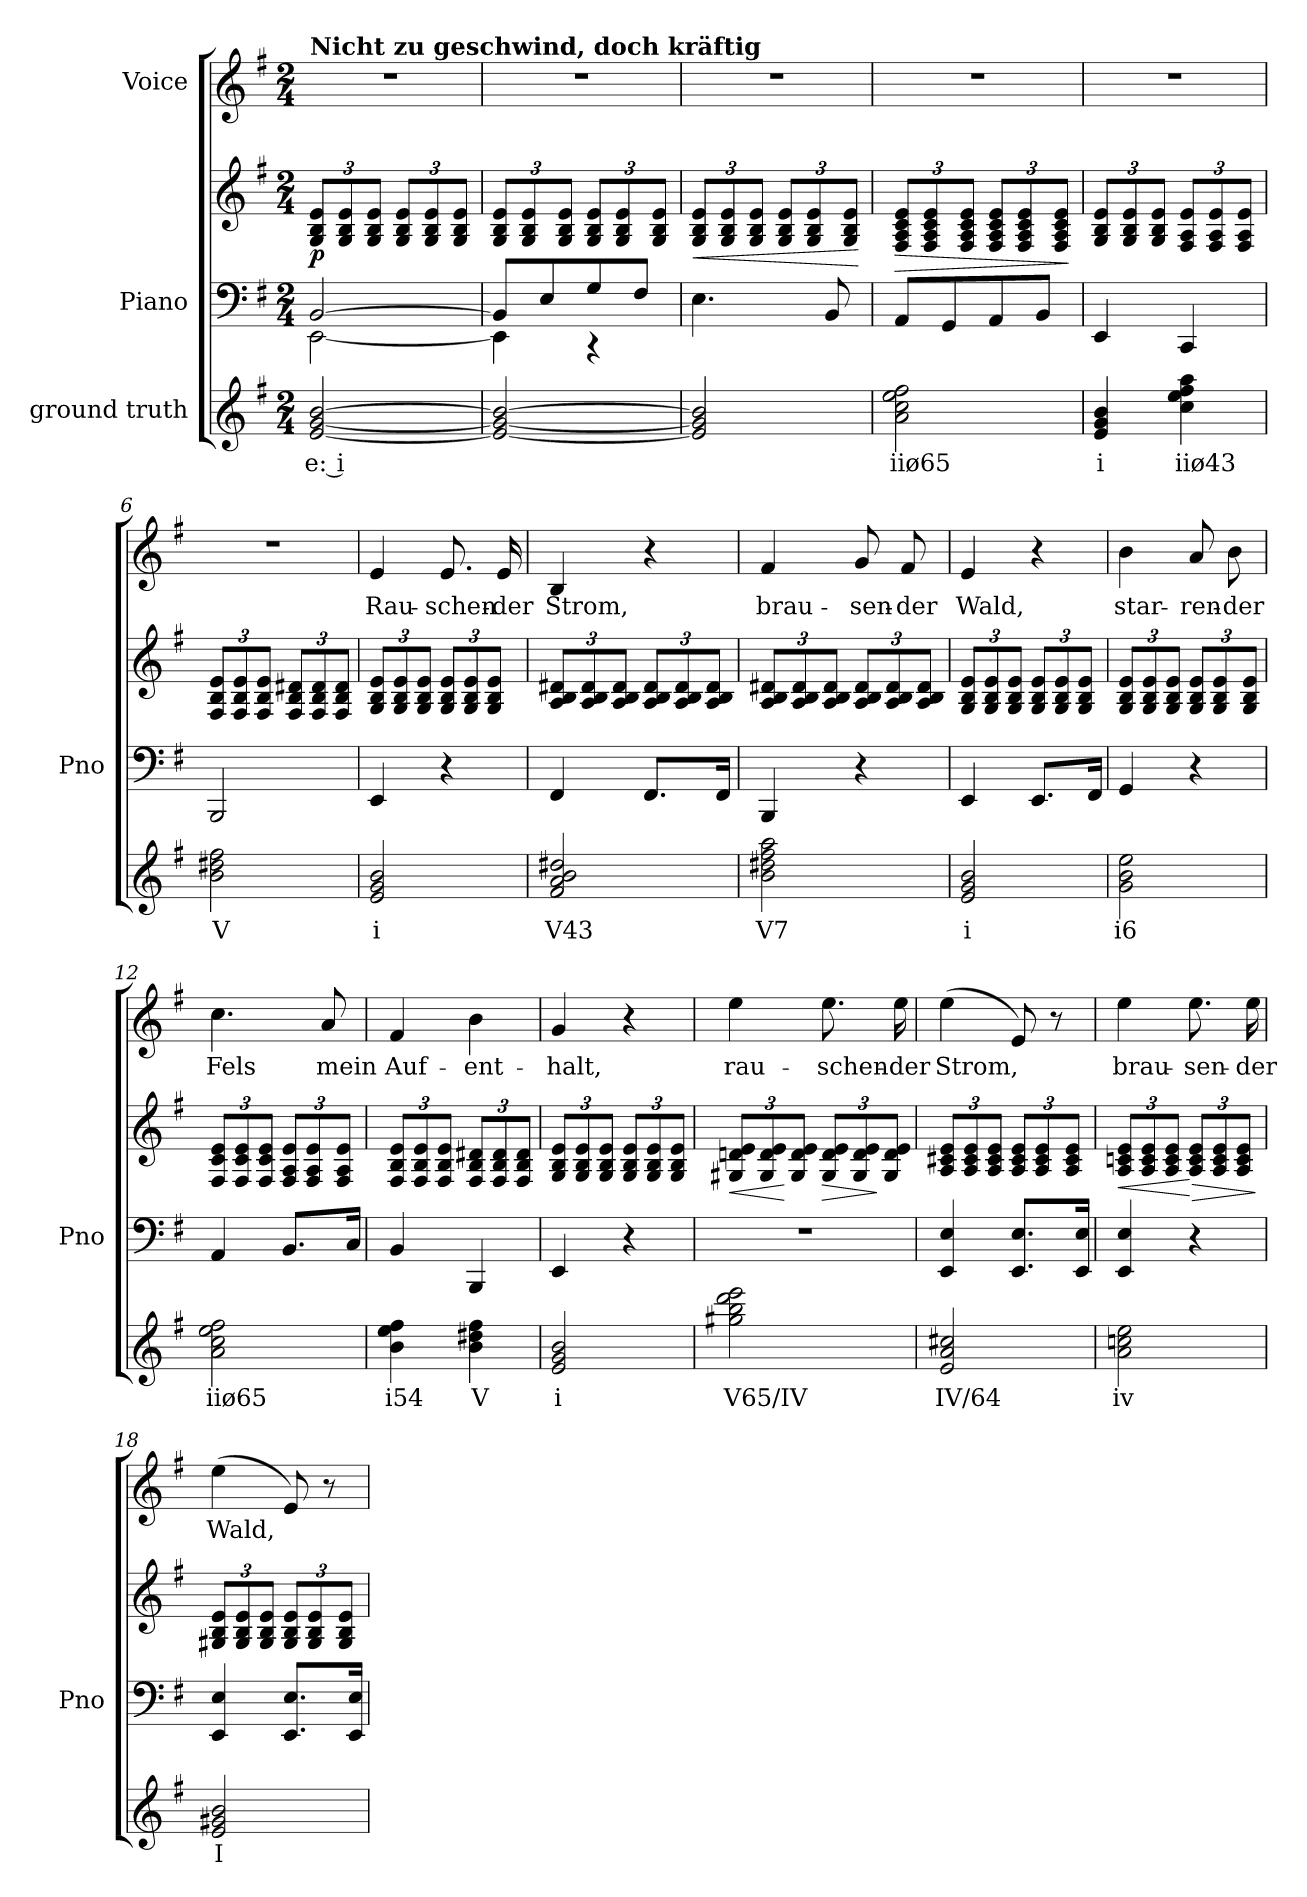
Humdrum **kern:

**kern	**text	**kern	**kern	**dynam	**kern	**text
*part3	*part3	*part2	*part2	*part2	*part1	*part1
*staff4	*staff4	*staff3	*staff2	*staff2/3	*staff1	*staff1
*I"ground truth	*	*I"Piano	*	*	*I"Voice	*
*	*	*I'Pno	*	*	*	*
*	*	*clefF4	*clefG2	*	*clefG2	*
*k[f#]	*	*k[f#]	*k[f#]	*	*k[f#]	*
*M2/4	*	*M2/4	*M2/4	*	*M2/4	*
=1	=1	=1	=1	=1	=1	=1
*	*	*^	*	*	*	*
*	*	*	*	*Xbrackettup	*	*	*
!	!	!	!	!	!	!LO:TX:a:B:t=Nicht zu geschwind, doch kräftig	!
!	!	!	!	!	!LO:DY:b	!	!
[2e [2g [2b	e: i	[2BB/	[2EE\	12G/ 12B/ 12e/L	p	2r	.
.	.	.	.	12G/ 12B/ 12e/	.	.	.
.	.	.	.	12G/ 12B/ 12e/J	.	.	.
.	.	.	.	12G/ 12B/ 12e/L	.	.	.
.	.	.	.	12G/ 12B/ 12e/	.	.	.
.	.	.	.	12G/ 12B/ 12e/J	.	.	.
=2	=2	=2	=2	=2	=2	=2	=2
2e_ 2g_ 2b_	.	8BB/L]	4EE\]	12G/ 12B/ 12e/L	.	2r	.
.	.	.	.	12G/ 12B/ 12e/	.	.	.
.	.	8E/	.	.	.	.	.
.	.	.	.	12G/ 12B/ 12e/J	.	.	.
.	.	8G/	4r	12G/ 12B/ 12e/L	.	.	.
.	.	.	.	12G/ 12B/ 12e/	.	.	.
.	.	8F#/J	.	.	.	.	.
.	.	.	.	12G/ 12B/ 12e/J	.	.	.
*	*	*v	*v	*	*	*	*
=3	=3	=3	=3	=3	=3	=3
!	!	!	!	!LO:HP:b	!	!
2e] 2g] 2b]	.	4.E\	12G/ 12B/ 12e/L	<	2r	.
.	.	.	12G/ 12B/ 12e/	.	.	.
.	.	.	12G/ 12B/ 12e/J	.	.	.
.	.	.	12G/ 12B/ 12e/L	.	.	.
.	.	.	12G/ 12B/ 12e/	.	.	.
.	.	8BB/	.	.	.	.
.	.	.	12G/ 12B/ 12e/J	.	.	.
.	.	.	.	[	.	.
=4	=4	=4	=4	=4	=4	=4
!	!	!	!	!LO:HP:b	!	!
2a 2cc 2ee 2ff#	iiø65	8AA/L	12F#/ 12A/ 12c/ 12e/L	>	2r	.
.	.	.	12F#/ 12A/ 12c/ 12e/	.	.	.
.	.	8GG/	.	.	.	.
.	.	.	12F#/ 12A/ 12c/ 12e/J	.	.	.
.	.	8AA/	12F#/ 12A/ 12c/ 12e/L	.	.	.
.	.	.	12F#/ 12A/ 12c/ 12e/	.	.	.
.	.	8BB/J	.	.	.	.
.	.	.	12F#/ 12A/ 12c/ 12e/J	.	.	.
.	.	.	.	]	.	.
!!LO:LB:g=z
=5	=5	=5	=5	=5	=5	=5
4e 4g 4b	i	4EE/	12G/ 12B/ 12e/L	.	2r	.
.	.	.	12G/ 12B/ 12e/	.	.	.
.	.	.	12G/ 12B/ 12e/J	.	.	.
4cc 4ee 4ff# 4aa	iiø43	4CC/	12F#/ 12A/ 12e/L	.	.	.
.	.	.	12F#/ 12A/ 12e/	.	.	.
.	.	.	12F#/ 12A/ 12e/J	.	.	.
=6	=6	=6	=6	=6	=6	=6
2b 2dd#X 2ff#	V	2BBB/	12F#/ 12B/ 12e/L	.	2r	.
.	.	.	12F#/ 12B/ 12e/	.	.	.
.	.	.	12F#/ 12B/ 12e/J	.	.	.
.	.	.	12F#/ 12B/ 12d#X/L	.	.	.
.	.	.	12F#/ 12B/ 12d#/	.	.	.
.	.	.	12F#/ 12B/ 12d#/J	.	.	.
=7	=7	=7	=7	=7	=7	=7
!	!	!	!	!	!	!LO:LY:b
2e 2g 2b	i	4EE/	12G/ 12B/ 12e/L	.	4e/	Rau-
.	.	.	12G/ 12B/ 12e/	.	.	.
.	.	.	12G/ 12B/ 12e/J	.	.	.
!	!	!	!	!	!	!LO:LY:b
.	.	4r	12G/ 12B/ 12e/L	.	8.e/	-schen-
.	.	.	12G/ 12B/ 12e/	.	.	.
.	.	.	12G/ 12B/ 12e/J	.	.	.
!	!	!	!	!	!	!LO:LY:b
.	.	.	.	.	16e/	-der
=8	=8	=8	=8	=8	=8	=8
!	!	!	!	!	!	!LO:LY:b
2f# 2a 2b 2dd#X	V43	4FF#/	12A/ 12B/ 12d#X/L	.	4B/	Strom,
.	.	.	12A/ 12B/ 12d#/	.	.	.
.	.	.	12A/ 12B/ 12d#/J	.	.	.
.	.	8.FF#/L	12A/ 12B/ 12d#/L	.	4r	.
.	.	.	12A/ 12B/ 12d#/	.	.	.
.	.	.	12A/ 12B/ 12d#/J	.	.	.
.	.	16FF#/Jk	.	.	.	.
!!LO:LB:g=z
=9	=9	=9	=9	=9	=9	=9
!	!	!	!	!	!	!LO:LY:b
2b 2dd#X 2ff# 2aa	V7	4BBB/	12A/ 12B/ 12d#X/L	.	4f#/	brau-
.	.	.	12A/ 12B/ 12d#/	.	.	.
.	.	.	12A/ 12B/ 12d#/J	.	.	.
!	!	!	!	!	!	!LO:LY:b
.	.	4r	12A/ 12B/ 12d#/L	.	8g/	-sen-
.	.	.	12A/ 12B/ 12d#/	.	.	.
!	!	!	!	!	!	!LO:LY:b
.	.	.	.	.	8f#/	-der
.	.	.	12A/ 12B/ 12d#/J	.	.	.
=10	=10	=10	=10	=10	=10	=10
!	!	!	!	!	!	!LO:LY:b
2e 2g 2b	i	4EE/	12G/ 12B/ 12e/L	.	4e/	Wald,
.	.	.	12G/ 12B/ 12e/	.	.	.
.	.	.	12G/ 12B/ 12e/J	.	.	.
.	.	8.EE/L	12G/ 12B/ 12e/L	.	4r	.
.	.	.	12G/ 12B/ 12e/	.	.	.
.	.	.	12G/ 12B/ 12e/J	.	.	.
.	.	16FF#/Jk	.	.	.	.
=11	=11	=11	=11	=11	=11	=11
!	!	!	!	!	!	!LO:LY:b
2g 2b 2ee	i6	4GG/	12G/ 12B/ 12e/L	.	4b\	star-
.	.	.	12G/ 12B/ 12e/	.	.	.
.	.	.	12G/ 12B/ 12e/J	.	.	.
!	!	!	!	!	!	!LO:LY:b
.	.	4r	12G/ 12B/ 12e/L	.	8a/	-ren-
.	.	.	12G/ 12B/ 12e/	.	.	.
!	!	!	!	!	!	!LO:LY:b
.	.	.	.	.	8b\	-der
.	.	.	12G/ 12B/ 12e/J	.	.	.
=12	=12	=12	=12	=12	=12	=12
!	!	!	!	!	!	!LO:LY:b
2a 2cc 2ee 2ff#	iiø65	4AA/	12F#/ 12c/ 12e/L	.	4.cc\	Fels
.	.	.	12F#/ 12c/ 12e/	.	.	.
.	.	.	12F#/ 12c/ 12e/J	.	.	.
.	.	8.BB/L	12F#/ 12A/ 12e/L	.	.	.
.	.	.	12F#/ 12A/ 12e/	.	.	.
!	!	!	!	!	!	!LO:LY:b
.	.	.	.	.	8a/	mein
.	.	.	12F#/ 12A/ 12e/J	.	.	.
.	.	16C/Jk	.	.	.	.
!!LO:LB:g=z
=13	=13	=13	=13	=13	=13	=13
!	!	!	!	!	!	!LO:LY:b
4b 4ee 4ff#	i54	4BB/	12F#/ 12B/ 12e/L	.	4f#/	Auf-
.	.	.	12F#/ 12B/ 12e/	.	.	.
.	.	.	12F#/ 12B/ 12e/J	.	.	.
!	!	!	!	!	!	!LO:LY:b
4b 4dd#X 4ff#	V	4BBB/	12F#/ 12B/ 12d#X/L	.	4b\	-ent-
.	.	.	12F#/ 12B/ 12d#/	.	.	.
.	.	.	12F#/ 12B/ 12d#/J	.	.	.
=14	=14	=14	=14	=14	=14	=14
!	!	!	!	!	!	!LO:LY:b
2e 2g 2b	i	4EE/	12G/ 12B/ 12e/L	.	4g/	-halt,
.	.	.	12G/ 12B/ 12e/	.	.	.
.	.	.	12G/ 12B/ 12e/J	.	.	.
.	.	4r	12G/ 12B/ 12e/L	.	4r	.
.	.	.	12G/ 12B/ 12e/	.	.	.
.	.	.	12G/ 12B/ 12e/J	.	.	.
=15	=15	=15	=15	=15	=15	=15
!	!	!	!	!LO:HP:b	!	!
!	!	!	!	!	!	!LO:LY:b
2gg#X 2bb 2ddd 2eee	V65/IV	2r	12G#X/ 12dn/ 12e/L	<	4ee\	rau-
.	.	.	12G#/ 12d/ 12e/	.	.	.
.	.	.	12G#/ 12d/ 12e/J	[	.	.
!	!	!	!	!LO:HP:b	!	!
!	!	!	!	!	!	!LO:LY:b
.	.	.	12G#/ 12d/ 12e/L	>	8.ee\	-schen-
.	.	.	12G#/ 12d/ 12e/	.	.	.
.	.	.	12G#/ 12d/ 12e/J	]	.	.
!	!	!	!	!	!	!LO:LY:b
.	.	.	.	.	16ee\	-der
=16	=16	=16	=16	=16	=16	=16
!	!	!	!	!	!	!LO:LY:b
2e 2a 2cc#X	IV/64	4EE/ 4E/	12A/ 12c#X/ 12e/L	.	(>4ee\	Strom,
.	.	.	12A/ 12c#/ 12e/	.	.	.
.	.	.	12A/ 12c#/ 12e/J	.	.	.
.	.	8.EE/ 8.E/L	12A/ 12c#/ 12e/L	.	8e/)	.
.	.	.	12A/ 12c#/ 12e/	.	.	.
.	.	.	.	.	8r	.
.	.	.	12A/ 12c#/ 12e/J	.	.	.
.	.	16EE/ 16E/Jk	.	.	.	.
!!LO:PB:g=z
=17	=17	=17	=17	=17	=17	=17
!	!	!	!	!LO:HP:b	!	!
!	!	!	!	!	!	!LO:LY:b
2a 2ccn 2ee	iv	4EE/ 4E/	12A/ 12cn/ 12e/L	<	4ee\	brau-
.	.	.	12A/ 12c/ 12e/	.	.	.
.	.	.	12A/ 12c/ 12e/J	.	.	.
!	!	!	!	!LO:HP:n=1:b	!	!
!	!	!	!	!	!	!LO:LY:b
.	.	4r	12A/ 12c/ 12e/L	[ >	8.ee\	-sen-
.	.	.	12A/ 12c/ 12e/	.	.	.
.	.	.	12A/ 12c/ 12e/J	.	.	.
!	!	!	!	!	!	!LO:LY:b
.	.	.	.	.	16ee\	-der
.	.	.	.	]	.	.
=18	=18	=18	=18	=18	=18	=18
!	!	!	!	!	!	!LO:LY:b
2e 2g#X 2b	I	4EE/ 4E/	12G#X/ 12B/ 12e/L	.	(>4ee\	Wald,
.	.	.	12G#/ 12B/ 12e/	.	.	.
.	.	.	12G#/ 12B/ 12e/J	.	.	.
.	.	8.EE/ 8.E/L	12G#/ 12B/ 12e/L	.	8e/)	.
.	.	.	12G#/ 12B/ 12e/	.	.	.
.	.	.	.	.	8r	.
.	.	.	12G#/ 12B/ 12e/J	.	.	.
.	.	16EE/ 16E/Jk	.	.	.	.
=	=	=	=	=	=	=
*-	*-	*-	*-	*-	*-	*-
